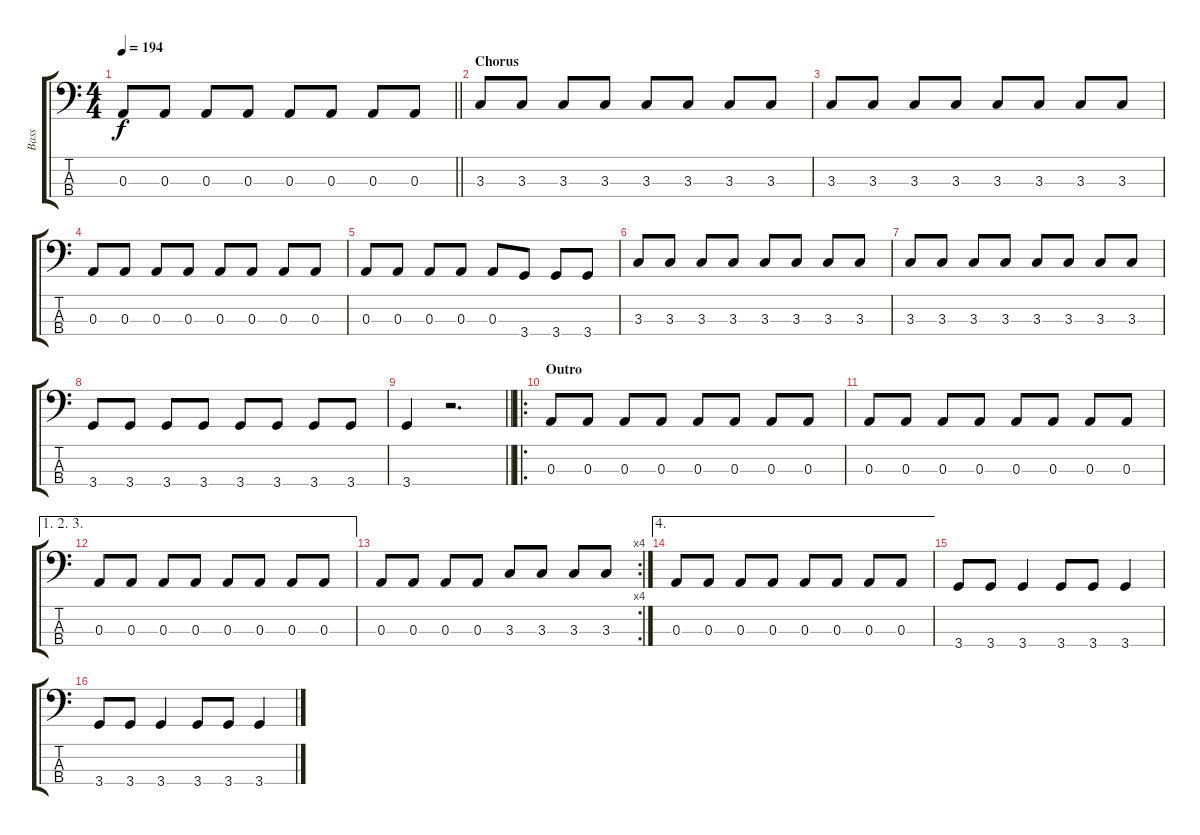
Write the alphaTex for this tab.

\track ("Bass" "Bass") {instrument slapbass2}
\staff {score tabs}
\tuning (G2 D2 A1 E1) {hide}
\ts (4 4)
\tempo 194
\clef f4
\barLineRight lightlight
\ks c
0.3.8{dy f} 0.3.8 0.3.8 0.3.8 0.3.8 0.3.8 0.3.8 0.3.8 |
\section ("" "Chorus")
3.3.8 3.3.8 3.3.8 3.3.8 3.3.8 3.3.8 3.3.8 3.3.8 |
3.3.8 3.3.8 3.3.8 3.3.8 3.3.8 3.3.8 3.3.8 3.3.8 |
0.3.8 0.3.8 0.3.8 0.3.8 0.3.8 0.3.8 0.3.8 0.3.8 |
0.3.8 0.3.8 0.3.8 0.3.8 0.3.8 3.4.8 3.4.8 3.4.8 |
3.3.8 3.3.8 3.3.8 3.3.8 3.3.8 3.3.8 3.3.8 3.3.8 |
3.3.8 3.3.8 3.3.8 3.3.8 3.3.8 3.3.8 3.3.8 3.3.8 |
3.4.8 3.4.8 3.4.8 3.4.8 3.4.8 3.4.8 3.4.8 3.4.8 |
\barLineRight lightlight
3.4.4 r.2{d} |
\ro
\section ("" "Outro")
0.3.8 0.3.8 0.3.8 0.3.8 0.3.8 0.3.8 0.3.8 0.3.8 |
0.3.8 0.3.8 0.3.8 0.3.8 0.3.8 0.3.8 0.3.8 0.3.8 |
\ae (1 2 3)
0.3.8 0.3.8 0.3.8 0.3.8 0.3.8 0.3.8 0.3.8 0.3.8 |
\rc 4
0.3.8 0.3.8 0.3.8 0.3.8 3.3.8 3.3.8 3.3.8 3.3.8 |
\ae 4
0.3.8 0.3.8 0.3.8 0.3.8 0.3.8 0.3.8 0.3.8 0.3.8 |
3.4.8 3.4.8 3.4.4 3.4.8 3.4.8 3.4.4 |
3.4.8 3.4.8 3.4.4 3.4.8 3.4.8 3.4.4
